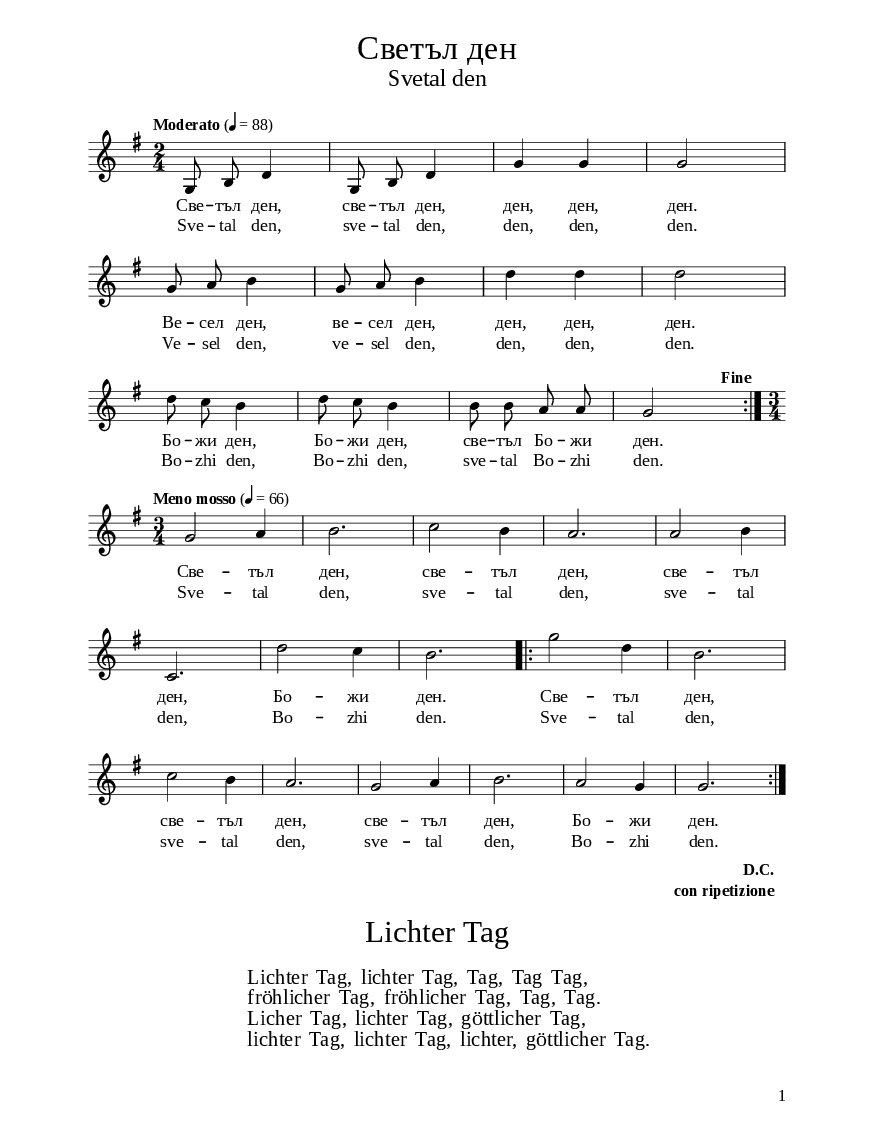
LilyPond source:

\version "2.22.1"

% include paper part and global functions
\include "include/globals.ily"

\bookpart {
  \include "include/bookpart-paper.ily"
  \score {
    \include "include/score-layout.ily"

    \new Voice \absolute  {
      \clef treble
      \key g \major
      \time 2/4
      \tempoFunc "Moderato" 4 "88"
      \autoBeamOff

      \repeat volta 2 {
        g8 b d'4 | g8 b d'4 | g'4 g' | g'2 |   \break

        g'8 a'8 b'4 |  g'8 a'8 b'4 | d''4 d''4 | d''2 | \break

        d''8 c'' b'4 | d''8 c'' b'4 | b'8 b'8 a'8 a'8 | \tempo "                    Fine" g'2
      } \break

      \time 3/4


      \tempoFunc "Meno mosso" 4 "66"


      g'2 a'4 | b'2. | c''2 b'4 | a'2. | a'2 b'4 | \break

      c'2. | d''2 c''4 | b'2.   \repeat volta 2 {
        g''2 d''4 | b'2. \break

        c''2 b'4 | a'2. | g'2 a'4 | b'2. | a'2 g'4 | g'2.|
      }  \break

    }

    \addlyrics {
      Све -- тъл ден, све  -- тъл ден,
      ден, ден, ден.
      Ве -- сел ден, ве -- сел ден,
      ден, ден, ден.
      Бо -- жи ден, Бо -- жи ден,
      све -- тъл Бо -- жи ден.
      Све -- тъл ден, све -- тъл ден,
      све -- тъл ден, Бо -- жи ден.
      Све -- тъл ден, све -- тъл ден,
      све -- тъл ден, Бо -- жи ден.

    }
    \addlyrics {
      Sve -- tal den, sve  -- tal den,
      den, den, den.
      Ve -- sel den, ve -- sel den,
      den, den, den.
      Bo -- zhi den, Bo -- zhi den,
      sve -- tal Bo -- zhi den.
      Sve -- tal den, sve -- tal den,
      sve -- tal den, Bo -- zhi den.
      Sve -- tal den, sve -- tal den,
      sve -- tal den, Bo -- zhi den.

    }

    \header {
      title = \titleFunc "Светъл ден" "Svetal den"
    }

    \midi{}

  } % score


\markup \dc-two "D.C." " con ripetizione"

  \markup \empty-one


  % include foreign translation(s) of the song
  \version "2.22.1"

\markup \fill-line { \fontsize #deTitleFontSize "Lichter Tag" }
\markup \null
\markup \null
\markup \fontsize #deCoupletFontSize {
  \hspace #14
  \override #`(baseline-skip . ,deCoupletBaselineSkip)

  \column {


  \line { " "Lichter Tag, lichter Tag, Tag, Tag Tag,}

  \line { " "fröhlicher Tag, fröhlicher Tag, Tag, Tag.}

  \line { " "Licher Tag, lichter Tag, göttlicher Tag,}

  \line { " "lichter Tag, lichter Tag, lichter, göttlicher Tag.}

  }
}


} % bookpart
